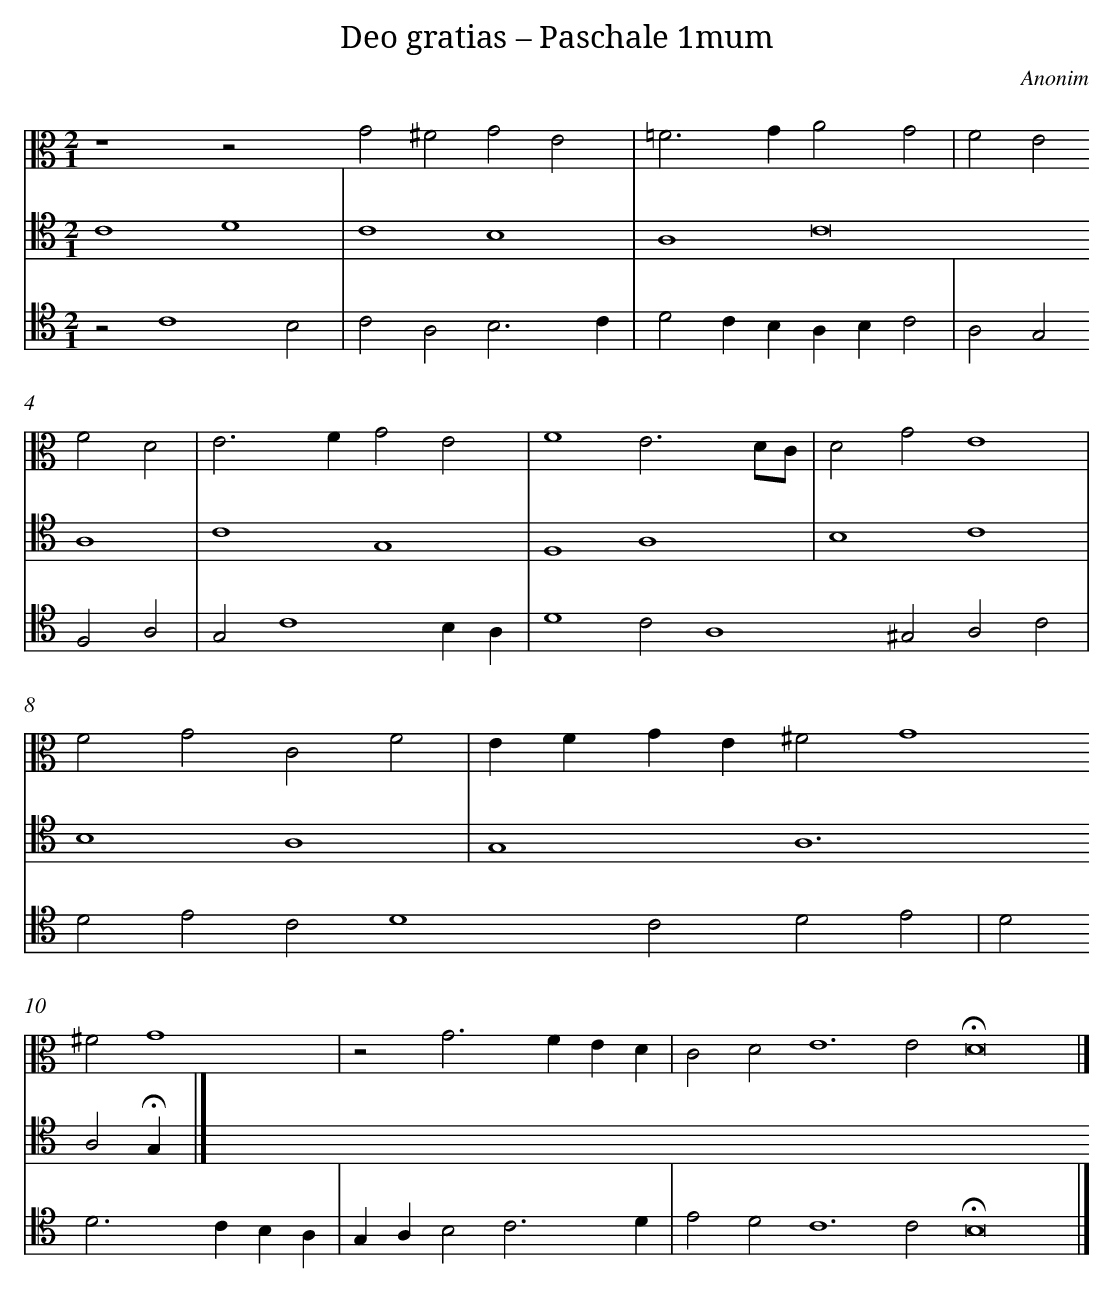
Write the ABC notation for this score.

X:1
T: Deo gratias – Paschale 1mum
C: Anonim
L: 1/4
M: 2/1
V: 1 clef=alto
V: 2 clef=tenor
V: 3 clef=tenor
K: C
[V:1] z4z2x2 [|]
[V:2] C4D4 |
[V:3] z2C4B,2 |
[V:1] G2^F2G2E2 |
[V:2] C4B,4 |
[V:3] C2A,2B,3C |
[V:1] =F2>G2A2G2 |
[V:2] A,4C8 [|]
[V:3] D2CB,A,B,C2 |
[V:1] F2E2F2D2 |
[V:2] A,4 |
[V:3] A,2G,2F,2A,2 |
[V:1] E2>F2G2E2 |
[V:2] C4G,4 |
[V:3] G,2C4B,A, |
[V:1] F4E3D/C/ |
[V:2] F,4A,4 |
[V:3] D4C2A,4 [|]
[V:1] D2G2E4 |
[V:2] B,4C4 |
[V:3] ^G,2A,2C2 |
[V:1] F2G2C2F2 |
[V:2] B,4A,4 |
[V:3] D2E2C2D4 [|]
[V:1] EFGE^F2G4 [|]
[V:2] G,4A,6 [|]
[V:3] C2D2E2 |
[V:1] ^F2G4 |
[V:2] A,2!fermata!G,32 [|]
[V:3] D2D2>C2B,A, |
[V:1] z2G2>F2ED |
[V:2]  [|]
[V:3] G,A,B,2C3D |
[V:1] C2D2E6 [|]
[V:2]  [|]
[V:3] E2D2C6 [|]
[V:1] E2!fermata!D8 [|]
[V:2]  [|]
[V:3] C2!fermata!B,8 [|]
[V:1]  |]
[V:2]  |]
[V:3]  |]
